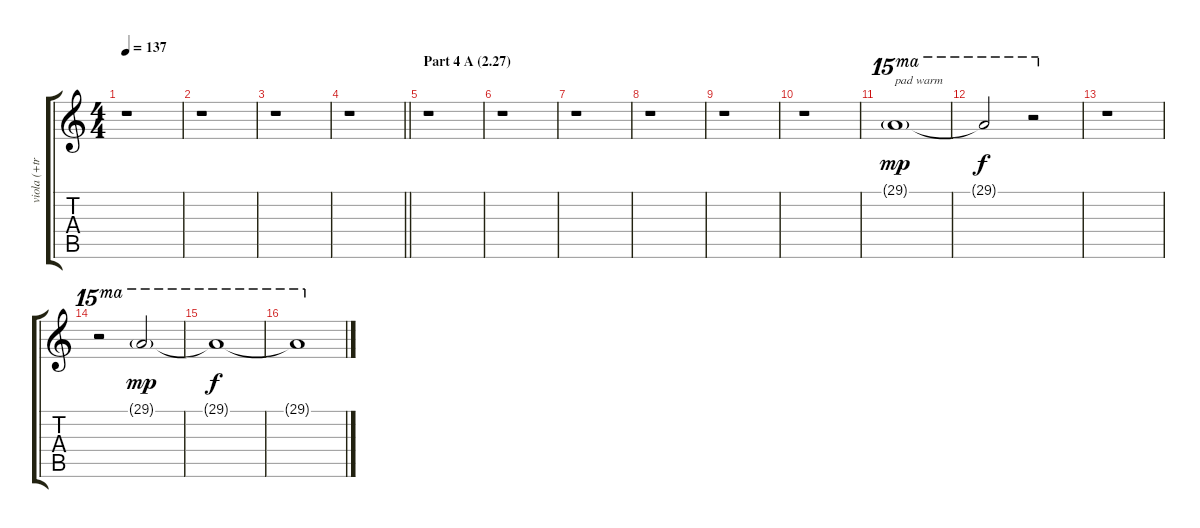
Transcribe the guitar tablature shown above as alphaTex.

\track ("viola (+trumpet+pw)" "viola (+tr") {instrument viola}
\staff {score tabs}
\tuning (E4 B3 G3 D3 A2 E2) {hide}
\ts (4 4)
\tempo 137
\clef g2
\ks c
r.1{dy f} |
r.1 |
r.1 |
\barLineRight lightlight
r.1 |
\section ("" "Part 4 A (2.27)")
r.1 |
r.1 |
r.1 |
r.1 |
r.1 |
r.1 |
29.1{g}.1{ot 15ma txt "pad warm" dy mp instrument pad2warm} |
29.1{t}.2{ot 15ma dy f} r.2{ot 15ma} |
r.1 |
r.2{ot 15ma} 29.1{g}.2{ot 15ma dy mp} |
29.1{t}.1{ot 15ma dy f} |
29.1{t}.1{ot 15ma}
